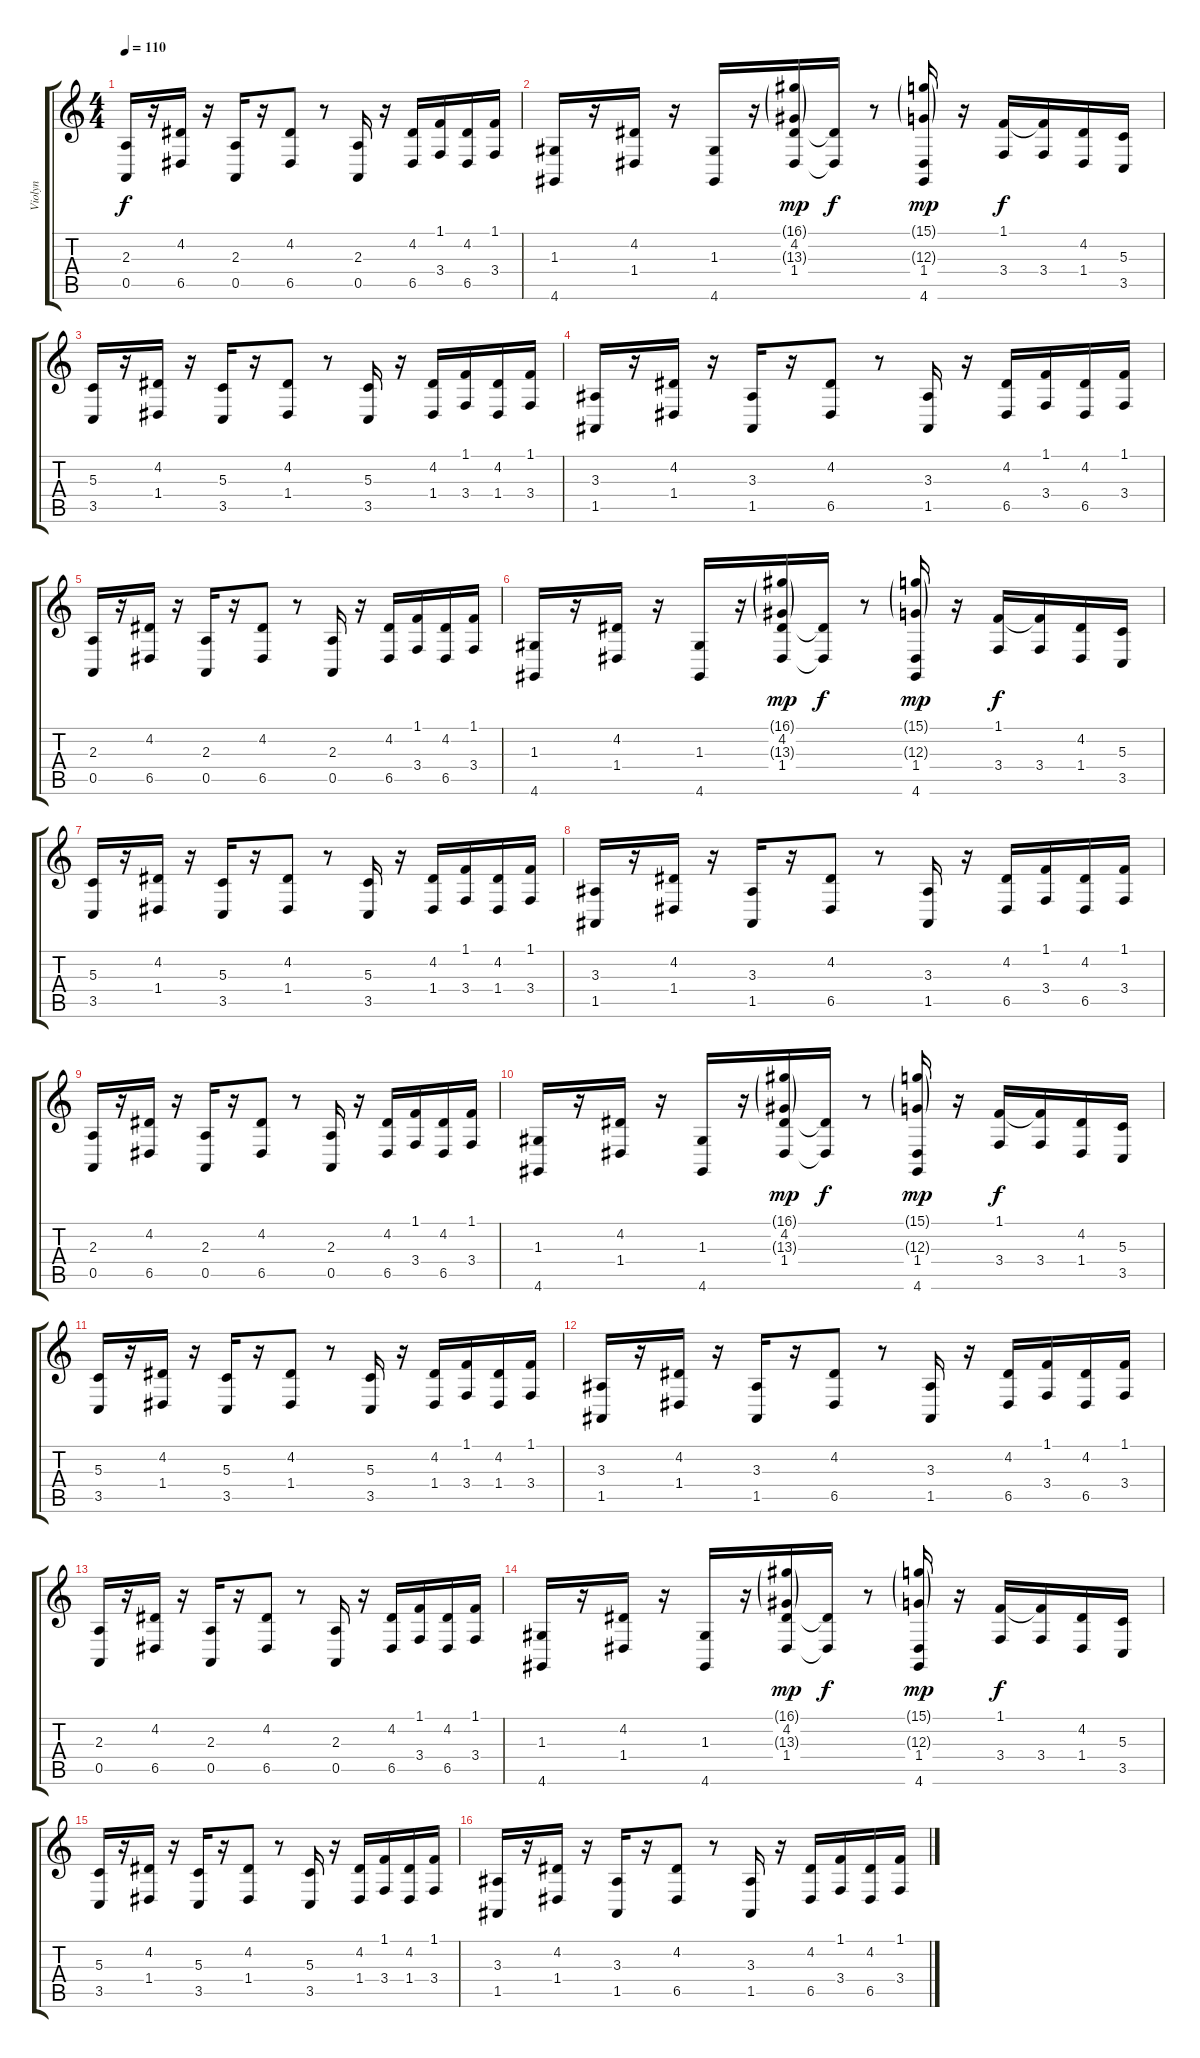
\track ("Violyn" "Violyn") {instrument tremolostrings}
\staff {score tabs}
\tuning (E4 B3 G3 D3 A2 E2) {hide}
\ts (4 4)
\tempo 110
\clef g2
\ks c
(2.3 0.5).16{dy f} r.16 (4.2 6.5).16 r.16 (2.3 0.5).16 r.16 (4.2 6.5).8 r.8 (2.3 0.5).16 r.16 (4.2 6.5).16 (1.1 3.4).16 (4.2 6.5).16 (1.1 3.4).16 |
(1.3 4.6).16 r.16 (4.2 1.4).16 r.16 (1.3 4.6).16 r.16 (16.1{g} 4.2 13.3{g} 1.4).16{dy mp} (4.2{t} 1.4{t}).16{dy f} r.8 (15.1{g} 12.3{g} 1.4 4.6).16{dy mp} r.16 (1.1 3.4).16{dy f} (1.1{t} 3.4).16 (4.2 1.4).16 (5.3 3.5).16 |
(5.3 3.5).16 r.16 (4.2 1.4).16 r.16 (5.3 3.5).16 r.16 (4.2 1.4).8 r.8 (5.3 3.5).16 r.16 (4.2 1.4).16 (1.1 3.4).16 (4.2 1.4).16 (1.1 3.4).16 |
(3.3 1.5).16 r.16 (4.2 1.4).16 r.16 (3.3 1.5).16 r.16 (4.2 6.5).8 r.8 (3.3 1.5).16 r.16 (4.2 6.5).16 (1.1 3.4).16 (4.2 6.5).16 (1.1 3.4).16 |
(2.3 0.5).16 r.16 (4.2 6.5).16 r.16 (2.3 0.5).16 r.16 (4.2 6.5).8 r.8 (2.3 0.5).16 r.16 (4.2 6.5).16 (1.1 3.4).16 (4.2 6.5).16 (1.1 3.4).16 |
(1.3 4.6).16 r.16 (4.2 1.4).16 r.16 (1.3 4.6).16 r.16 (16.1{g} 4.2 13.3{g} 1.4).16{dy mp} (4.2{t} 1.4{t}).16{dy f} r.8 (15.1{g} 12.3{g} 1.4 4.6).16{dy mp} r.16 (1.1 3.4).16{dy f} (1.1{t} 3.4).16 (4.2 1.4).16 (5.3 3.5).16 |
(5.3 3.5).16 r.16 (4.2 1.4).16 r.16 (5.3 3.5).16 r.16 (4.2 1.4).8 r.8 (5.3 3.5).16 r.16 (4.2 1.4).16 (1.1 3.4).16 (4.2 1.4).16 (1.1 3.4).16 |
(3.3 1.5).16 r.16 (4.2 1.4).16 r.16 (3.3 1.5).16 r.16 (4.2 6.5).8 r.8 (3.3 1.5).16 r.16 (4.2 6.5).16 (1.1 3.4).16 (4.2 6.5).16 (1.1 3.4).16 |
(2.3 0.5).16 r.16 (4.2 6.5).16 r.16 (2.3 0.5).16 r.16 (4.2 6.5).8 r.8 (2.3 0.5).16 r.16 (4.2 6.5).16 (1.1 3.4).16 (4.2 6.5).16 (1.1 3.4).16 |
(1.3 4.6).16 r.16 (4.2 1.4).16 r.16 (1.3 4.6).16 r.16 (16.1{g} 4.2 13.3{g} 1.4).16{dy mp} (4.2{t} 1.4{t}).16{dy f} r.8 (15.1{g} 12.3{g} 1.4 4.6).16{dy mp} r.16 (1.1 3.4).16{dy f} (1.1{t} 3.4).16 (4.2 1.4).16 (5.3 3.5).16 |
(5.3 3.5).16 r.16 (4.2 1.4).16 r.16 (5.3 3.5).16 r.16 (4.2 1.4).8 r.8 (5.3 3.5).16 r.16 (4.2 1.4).16 (1.1 3.4).16 (4.2 1.4).16 (1.1 3.4).16 |
(3.3 1.5).16 r.16 (4.2 1.4).16 r.16 (3.3 1.5).16 r.16 (4.2 6.5).8 r.8 (3.3 1.5).16 r.16 (4.2 6.5).16 (1.1 3.4).16 (4.2 6.5).16 (1.1 3.4).16 |
(2.3 0.5).16 r.16 (4.2 6.5).16 r.16 (2.3 0.5).16 r.16 (4.2 6.5).8 r.8 (2.3 0.5).16 r.16 (4.2 6.5).16 (1.1 3.4).16 (4.2 6.5).16 (1.1 3.4).16 |
(1.3 4.6).16 r.16 (4.2 1.4).16 r.16 (1.3 4.6).16 r.16 (16.1{g} 4.2 13.3{g} 1.4).16{dy mp} (4.2{t} 1.4{t}).16{dy f} r.8 (15.1{g} 12.3{g} 1.4 4.6).16{dy mp} r.16 (1.1 3.4).16{dy f} (1.1{t} 3.4).16 (4.2 1.4).16 (5.3 3.5).16 |
(5.3 3.5).16 r.16 (4.2 1.4).16 r.16 (5.3 3.5).16 r.16 (4.2 1.4).8 r.8 (5.3 3.5).16 r.16 (4.2 1.4).16 (1.1 3.4).16 (4.2 1.4).16 (1.1 3.4).16 |
(3.3 1.5).16 r.16 (4.2 1.4).16 r.16 (3.3 1.5).16 r.16 (4.2 6.5).8 r.8 (3.3 1.5).16 r.16 (4.2 6.5).16 (1.1 3.4).16 (4.2 6.5).16 (1.1 3.4).16
